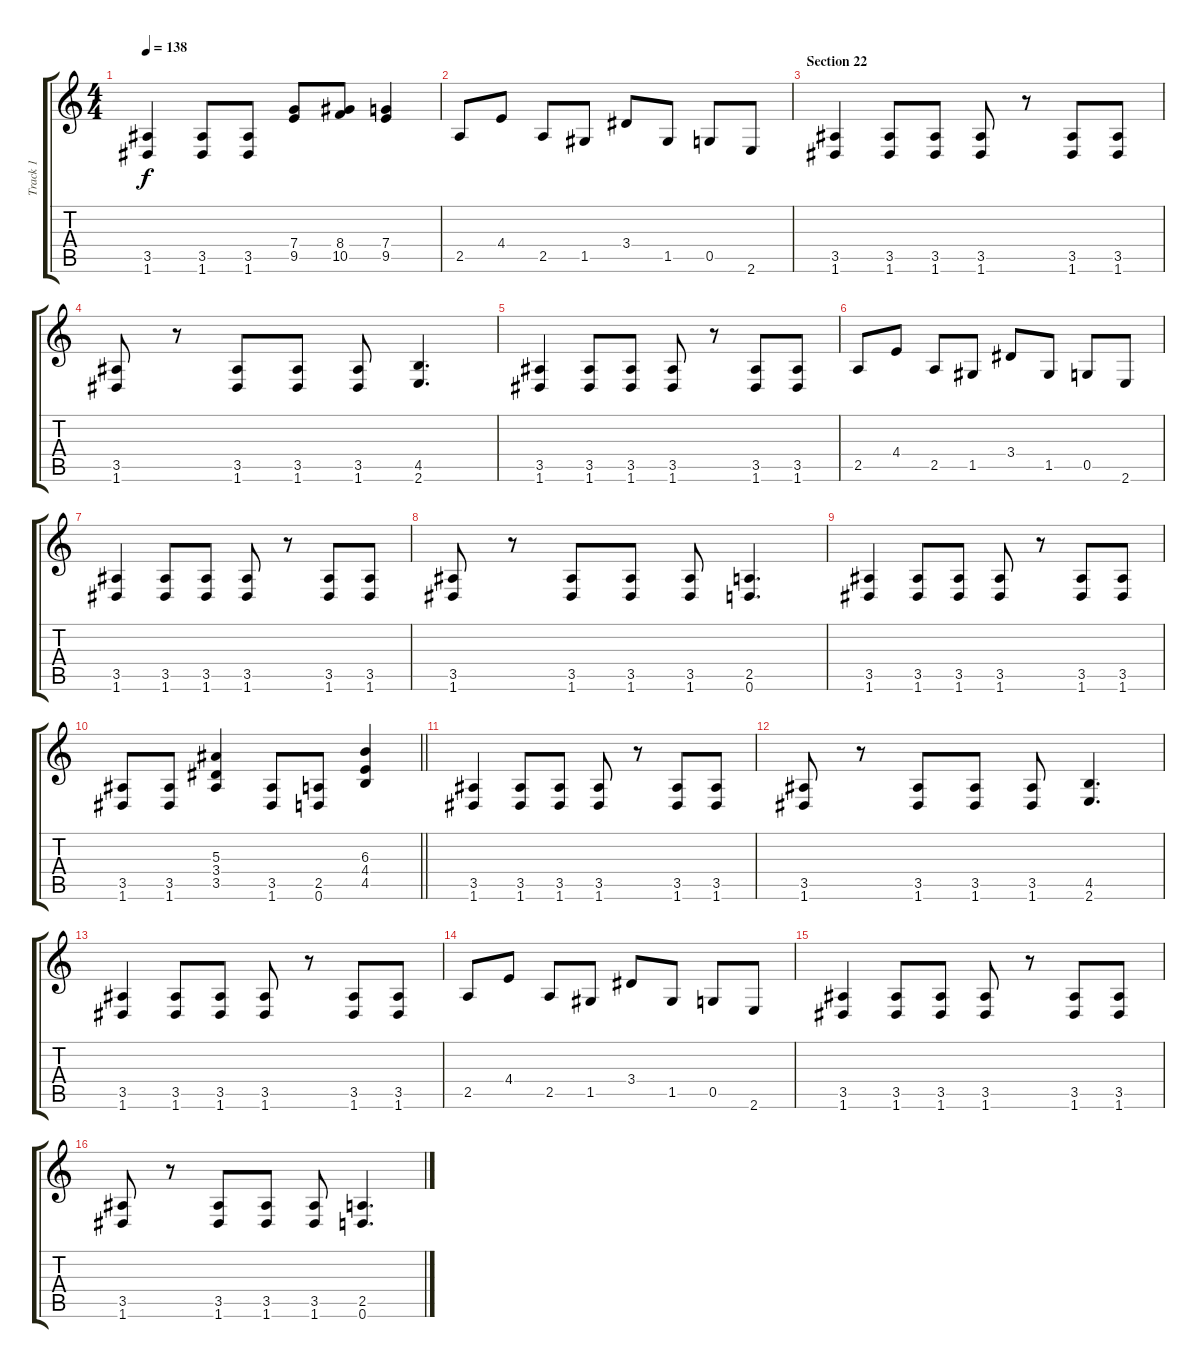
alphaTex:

\track ("Track 1" "Track 1") {instrument distortionguitar}
\staff {score tabs}
\tuning (D4 A3 F3 C3 G2 D2) {hide}
\ts (4 4)
\tempo 138
\clef g2
\ks c
(3.5 1.6).4{dy f} (3.5 1.6).8 (3.5 1.6).8 (7.4 9.5).8 (8.4 10.5).8 (7.4 9.5).4 |
2.5.8 4.4.8 2.5.8 1.5.8 3.4.8 1.5.8 0.5.8 2.6.8 |
\section ("" "Section 22")
(3.5 1.6).4 (3.5 1.6).8 (3.5 1.6).8 (3.5 1.6).8 r.8 (3.5 1.6).8 (3.5 1.6).8 |
(3.5 1.6).8 r.8 (3.5 1.6).8 (3.5 1.6).8 (3.5 1.6).8 (4.5 2.6).4{d} |
(3.5 1.6).4 (3.5 1.6).8 (3.5 1.6).8 (3.5 1.6).8 r.8 (3.5 1.6).8 (3.5 1.6).8 |
2.5.8 4.4.8 2.5.8 1.5.8 3.4.8 1.5.8 0.5.8 2.6.8 |
(3.5 1.6).4 (3.5 1.6).8 (3.5 1.6).8 (3.5 1.6).8 r.8 (3.5 1.6).8 (3.5 1.6).8 |
(3.5 1.6).8 r.8 (3.5 1.6).8 (3.5 1.6).8 (3.5 1.6).8 (2.5 0.6).4{d} |
(3.5 1.6).4 (3.5 1.6).8 (3.5 1.6).8 (3.5 1.6).8 r.8 (3.5 1.6).8 (3.5 1.6).8 |
\barLineRight lightlight
(3.5 1.6).8 (3.5 1.6).8 (5.3 3.4 3.5).4 (3.5 1.6).8 (2.5 0.6).8 (6.3 4.4 4.5).4 |
(3.5 1.6).4 (3.5 1.6).8 (3.5 1.6).8 (3.5 1.6).8 r.8 (3.5 1.6).8 (3.5 1.6).8 |
(3.5 1.6).8 r.8 (3.5 1.6).8 (3.5 1.6).8 (3.5 1.6).8 (4.5 2.6).4{d} |
(3.5 1.6).4 (3.5 1.6).8 (3.5 1.6).8 (3.5 1.6).8 r.8 (3.5 1.6).8 (3.5 1.6).8 |
2.5.8 4.4.8 2.5.8 1.5.8 3.4.8 1.5.8 0.5.8 2.6.8 |
(3.5 1.6).4 (3.5 1.6).8 (3.5 1.6).8 (3.5 1.6).8 r.8 (3.5 1.6).8 (3.5 1.6).8 |
(3.5 1.6).8 r.8 (3.5 1.6).8 (3.5 1.6).8 (3.5 1.6).8 (2.5 0.6).4{d}
